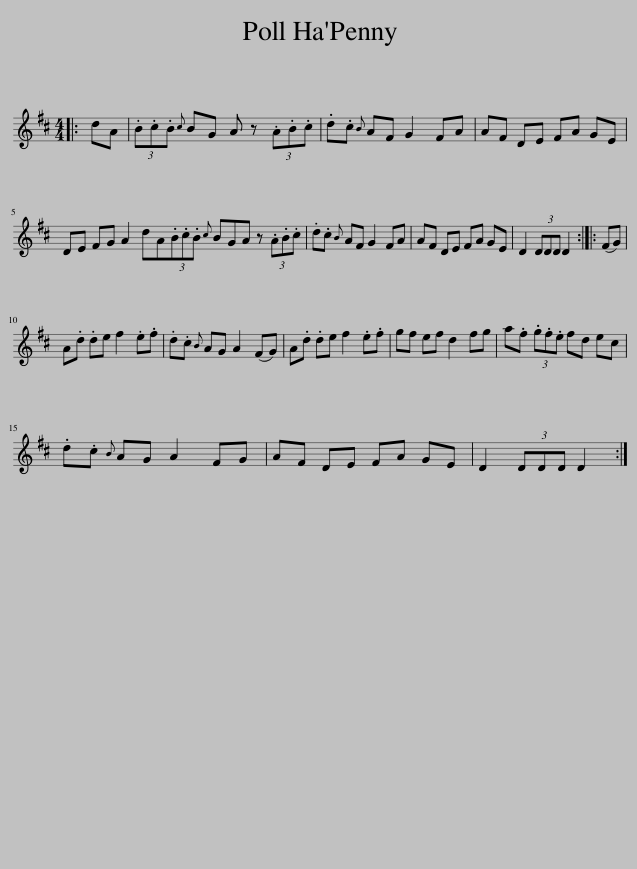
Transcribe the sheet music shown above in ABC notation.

X:1
L:1/8
M:4/4
I:linebreak $
K:D
V:1 treble
V:1
|: dA | (3.B.c.B{c} BG A z (3.A.B.c | .d.c{B} AF G2 FA | AF DE FA GE |$ DE FG A2 dA(3.B.c.B{c} BGA z (3.A.B.c | %5
 .d.c{B} AF G2 FA | AF DE FA GE | D2 (3DDD D2 :: (FG) |$ A.d .de f2 .e.f | %10
 .d.c{B} AG A2 (FG) | A.d .de f2 .e.f | gf ef d2 fg | a.f (3.g.f.e fd ec |$ .d.c{B} AG A2 FG | %15
 AF DE FA GE | D2 (3DDD D2 :| %17
